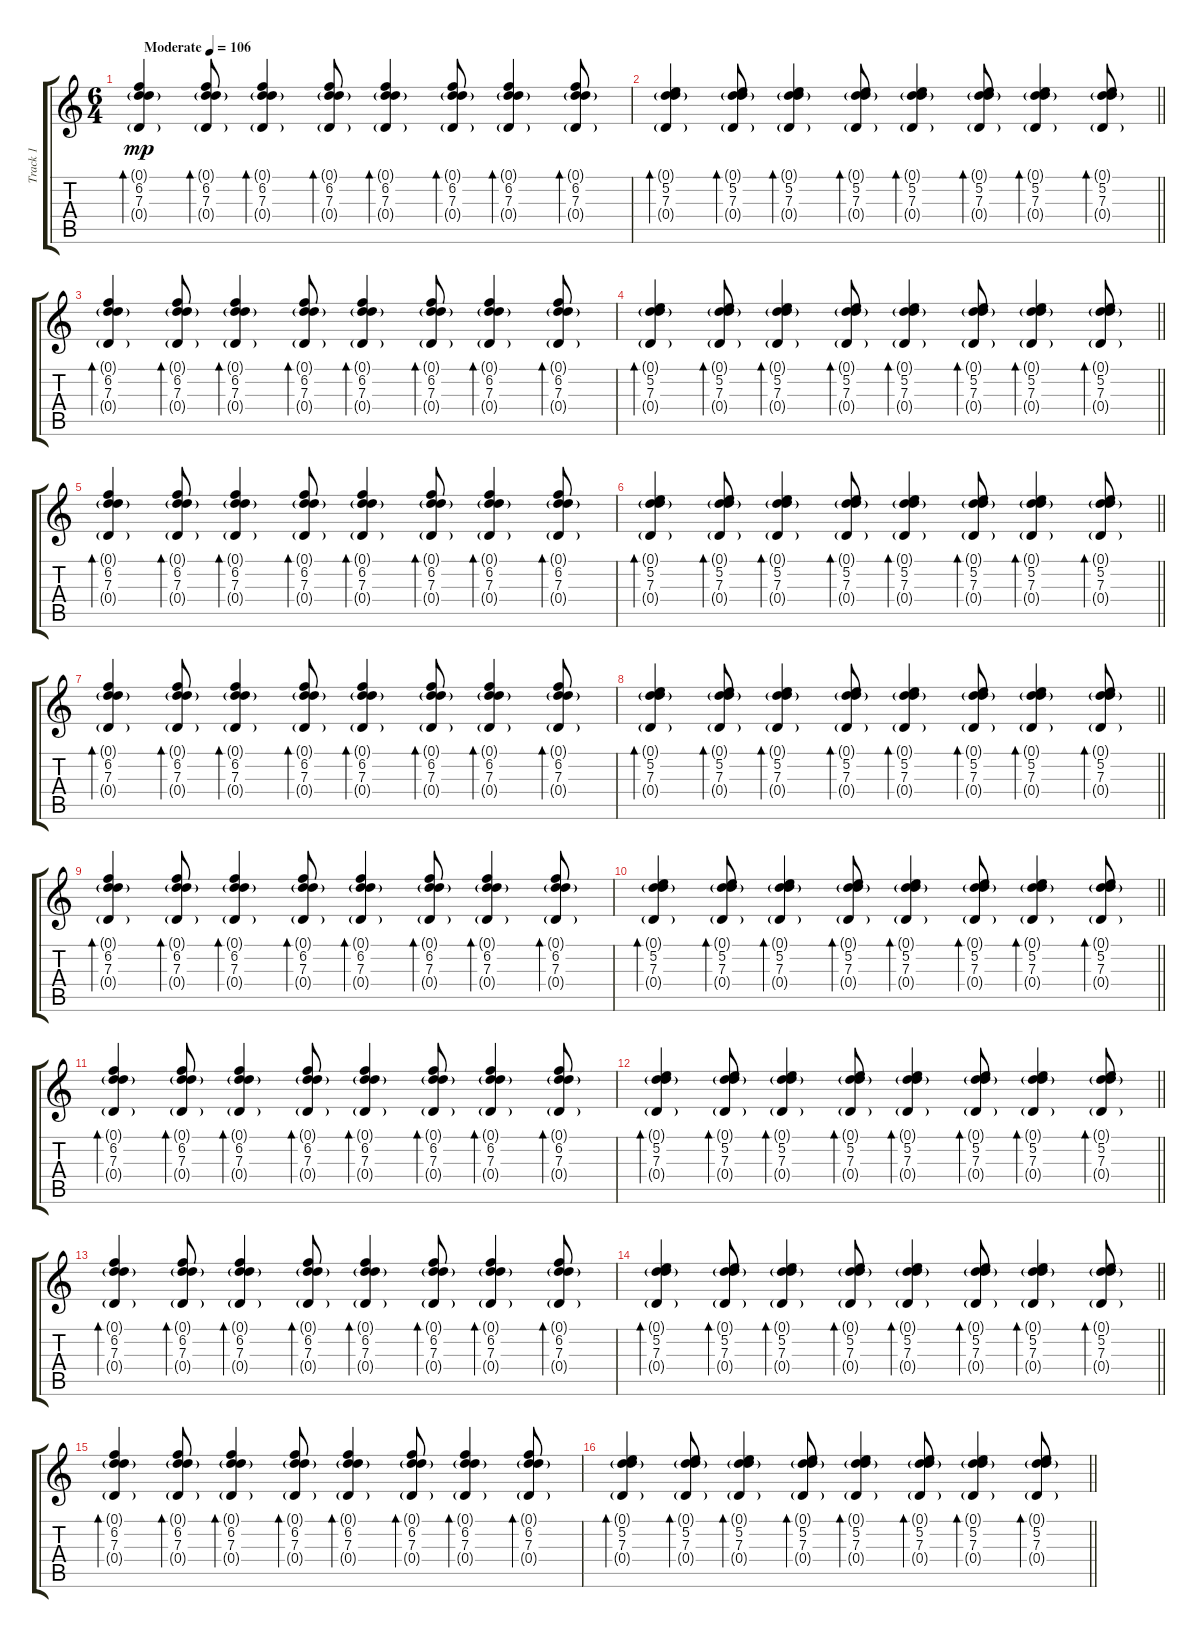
\track ("Track 1" "Track 1") {instrument acousticguitarsteel}
\staff {score tabs}
\tuning (D4 B3 G3 D3 A2 D2) {hide}
\ts (6 4)
\tempo (106 "Moderate")
\clef g2
\ks c
(0.1{g} 6.2 7.3 0.4{g}).4{bd 60 dy mp volume 3 instrument acousticguitarsteel} (0.1{g} 6.2 7.3 0.4{g}).8{bd 60} (0.1{g} 6.2 7.3 0.4{g}).4{bd 60} (0.1{g} 6.2 7.3 0.4{g}).8{bd 60} (0.1{g} 6.2 7.3 0.4{g}).4{bd 60 volume 5} (0.1{g} 6.2 7.3 0.4{g}).8{bd 60} (0.1{g} 6.2 7.3 0.4{g}).4{bd 60} (0.1{g} 6.2 7.3 0.4{g}).8{bd 60} |
\barLineRight lightlight
(0.1{g} 5.2 7.3 0.4{g}).4{bd 60 volume 7} (0.1{g} 5.2 7.3 0.4{g}).8{bd 60} (0.1{g} 5.2 7.3 0.4{g}).4{bd 60} (0.1{g} 5.2 7.3 0.4{g}).8{bd 60} (0.1{g} 5.2 7.3 0.4{g}).4{bd 60 volume 9} (0.1{g} 5.2 7.3 0.4{g}).8{bd 60} (0.1{g} 5.2 7.3 0.4{g}).4{bd 60} (0.1{g} 5.2 7.3 0.4{g}).8{bd 60} |
(0.1{g} 6.2 7.3 0.4{g}).4{bd 60 volume 11} (0.1{g} 6.2 7.3 0.4{g}).8{bd 60} (0.1{g} 6.2 7.3 0.4{g}).4{bd 60} (0.1{g} 6.2 7.3 0.4{g}).8{bd 60} (0.1{g} 6.2 7.3 0.4{g}).4{bd 60} (0.1{g} 6.2 7.3 0.4{g}).8{bd 60 volume 13} (0.1{g} 6.2 7.3 0.4{g}).4{bd 60} (0.1{g} 6.2 7.3 0.4{g}).8{bd 60} |
\barLineRight lightlight
(0.1{g} 5.2 7.3 0.4{g}).4{bd 60} (0.1{g} 5.2 7.3 0.4{g}).8{bd 60} (0.1{g} 5.2 7.3 0.4{g}).4{bd 60} (0.1{g} 5.2 7.3 0.4{g}).8{bd 60} (0.1{g} 5.2 7.3 0.4{g}).4{bd 60} (0.1{g} 5.2 7.3 0.4{g}).8{bd 60} (0.1{g} 5.2 7.3 0.4{g}).4{bd 60} (0.1{g} 5.2 7.3 0.4{g}).8{bd 60} |
(0.1{g} 6.2 7.3 0.4{g}).4{bd 60} (0.1{g} 6.2 7.3 0.4{g}).8{bd 60} (0.1{g} 6.2 7.3 0.4{g}).4{bd 60} (0.1{g} 6.2 7.3 0.4{g}).8{bd 60} (0.1{g} 6.2 7.3 0.4{g}).4{bd 60} (0.1{g} 6.2 7.3 0.4{g}).8{bd 60} (0.1{g} 6.2 7.3 0.4{g}).4{bd 60} (0.1{g} 6.2 7.3 0.4{g}).8{bd 60} |
\barLineRight lightlight
(0.1{g} 5.2 7.3 0.4{g}).4{bd 60} (0.1{g} 5.2 7.3 0.4{g}).8{bd 60} (0.1{g} 5.2 7.3 0.4{g}).4{bd 60} (0.1{g} 5.2 7.3 0.4{g}).8{bd 60} (0.1{g} 5.2 7.3 0.4{g}).4{bd 60} (0.1{g} 5.2 7.3 0.4{g}).8{bd 60} (0.1{g} 5.2 7.3 0.4{g}).4{bd 60} (0.1{g} 5.2 7.3 0.4{g}).8{bd 60} |
(0.1{g} 6.2 7.3 0.4{g}).4{bd 60} (0.1{g} 6.2 7.3 0.4{g}).8{bd 60} (0.1{g} 6.2 7.3 0.4{g}).4{bd 60} (0.1{g} 6.2 7.3 0.4{g}).8{bd 60} (0.1{g} 6.2 7.3 0.4{g}).4{bd 60} (0.1{g} 6.2 7.3 0.4{g}).8{bd 60} (0.1{g} 6.2 7.3 0.4{g}).4{bd 60} (0.1{g} 6.2 7.3 0.4{g}).8{bd 60} |
\barLineRight lightlight
(0.1{g} 5.2 7.3 0.4{g}).4{bd 60} (0.1{g} 5.2 7.3 0.4{g}).8{bd 60} (0.1{g} 5.2 7.3 0.4{g}).4{bd 60} (0.1{g} 5.2 7.3 0.4{g}).8{bd 60} (0.1{g} 5.2 7.3 0.4{g}).4{bd 60} (0.1{g} 5.2 7.3 0.4{g}).8{bd 60} (0.1{g} 5.2 7.3 0.4{g}).4{bd 60} (0.1{g} 5.2 7.3 0.4{g}).8{bd 60} |
(0.1{g} 6.2 7.3 0.4{g}).4{bd 60} (0.1{g} 6.2 7.3 0.4{g}).8{bd 60} (0.1{g} 6.2 7.3 0.4{g}).4{bd 60} (0.1{g} 6.2 7.3 0.4{g}).8{bd 60} (0.1{g} 6.2 7.3 0.4{g}).4{bd 60} (0.1{g} 6.2 7.3 0.4{g}).8{bd 60} (0.1{g} 6.2 7.3 0.4{g}).4{bd 60} (0.1{g} 6.2 7.3 0.4{g}).8{bd 60} |
\barLineRight lightlight
(0.1{g} 5.2 7.3 0.4{g}).4{bd 60} (0.1{g} 5.2 7.3 0.4{g}).8{bd 60} (0.1{g} 5.2 7.3 0.4{g}).4{bd 60} (0.1{g} 5.2 7.3 0.4{g}).8{bd 60} (0.1{g} 5.2 7.3 0.4{g}).4{bd 60} (0.1{g} 5.2 7.3 0.4{g}).8{bd 60} (0.1{g} 5.2 7.3 0.4{g}).4{bd 60} (0.1{g} 5.2 7.3 0.4{g}).8{bd 60} |
(0.1{g} 6.2 7.3 0.4{g}).4{bd 60} (0.1{g} 6.2 7.3 0.4{g}).8{bd 60} (0.1{g} 6.2 7.3 0.4{g}).4{bd 60} (0.1{g} 6.2 7.3 0.4{g}).8{bd 60} (0.1{g} 6.2 7.3 0.4{g}).4{bd 60} (0.1{g} 6.2 7.3 0.4{g}).8{bd 60} (0.1{g} 6.2 7.3 0.4{g}).4{bd 60} (0.1{g} 6.2 7.3 0.4{g}).8{bd 60} |
\barLineRight lightlight
(0.1{g} 5.2 7.3 0.4{g}).4{bd 60} (0.1{g} 5.2 7.3 0.4{g}).8{bd 60} (0.1{g} 5.2 7.3 0.4{g}).4{bd 60} (0.1{g} 5.2 7.3 0.4{g}).8{bd 60} (0.1{g} 5.2 7.3 0.4{g}).4{bd 60} (0.1{g} 5.2 7.3 0.4{g}).8{bd 60} (0.1{g} 5.2 7.3 0.4{g}).4{bd 60} (0.1{g} 5.2 7.3 0.4{g}).8{bd 60} |
(0.1{g} 6.2 7.3 0.4{g}).4{bd 60} (0.1{g} 6.2 7.3 0.4{g}).8{bd 60} (0.1{g} 6.2 7.3 0.4{g}).4{bd 60} (0.1{g} 6.2 7.3 0.4{g}).8{bd 60} (0.1{g} 6.2 7.3 0.4{g}).4{bd 60} (0.1{g} 6.2 7.3 0.4{g}).8{bd 60} (0.1{g} 6.2 7.3 0.4{g}).4{bd 60} (0.1{g} 6.2 7.3 0.4{g}).8{bd 60} |
\barLineRight lightlight
(0.1{g} 5.2 7.3 0.4{g}).4{bd 60} (0.1{g} 5.2 7.3 0.4{g}).8{bd 60} (0.1{g} 5.2 7.3 0.4{g}).4{bd 60} (0.1{g} 5.2 7.3 0.4{g}).8{bd 60} (0.1{g} 5.2 7.3 0.4{g}).4{bd 60} (0.1{g} 5.2 7.3 0.4{g}).8{bd 60} (0.1{g} 5.2 7.3 0.4{g}).4{bd 60} (0.1{g} 5.2 7.3 0.4{g}).8{bd 60} |
(0.1{g} 6.2 7.3 0.4{g}).4{bd 60} (0.1{g} 6.2 7.3 0.4{g}).8{bd 60} (0.1{g} 6.2 7.3 0.4{g}).4{bd 60} (0.1{g} 6.2 7.3 0.4{g}).8{bd 60} (0.1{g} 6.2 7.3 0.4{g}).4{bd 60} (0.1{g} 6.2 7.3 0.4{g}).8{bd 60} (0.1{g} 6.2 7.3 0.4{g}).4{bd 60} (0.1{g} 6.2 7.3 0.4{g}).8{bd 60} |
\barLineRight lightlight
(0.1{g} 5.2 7.3 0.4{g}).4{bd 60} (0.1{g} 5.2 7.3 0.4{g}).8{bd 60} (0.1{g} 5.2 7.3 0.4{g}).4{bd 60} (0.1{g} 5.2 7.3 0.4{g}).8{bd 60} (0.1{g} 5.2 7.3 0.4{g}).4{bd 60} (0.1{g} 5.2 7.3 0.4{g}).8{bd 60} (0.1{g} 5.2 7.3 0.4{g}).4{bd 60} (0.1{g} 5.2 7.3 0.4{g}).8{bd 60}
